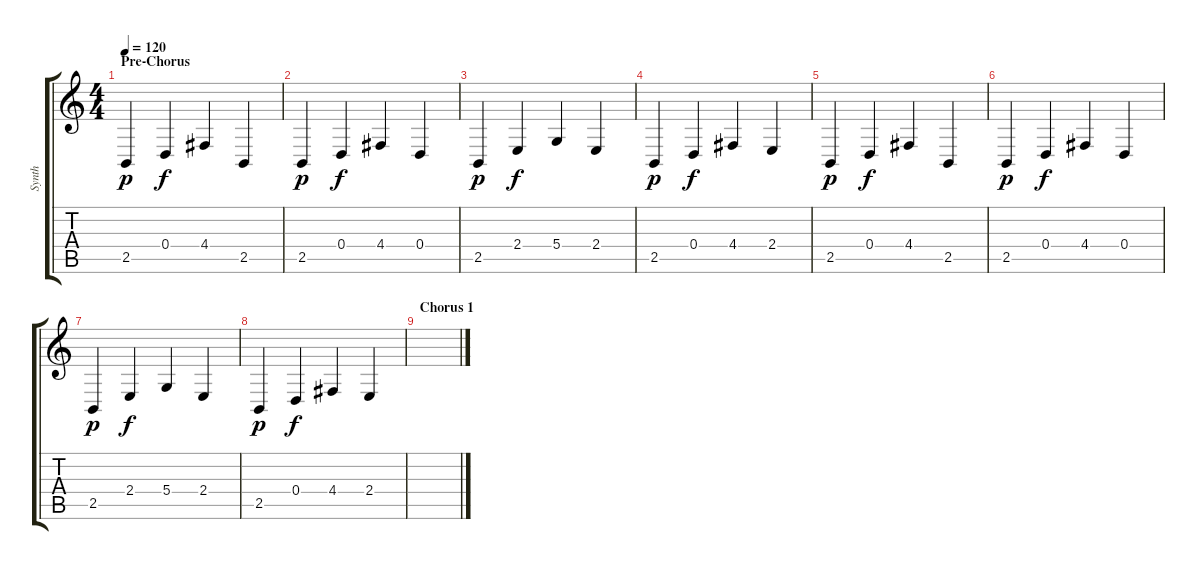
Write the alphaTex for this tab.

\track ("Synth" "Synth") {instrument fx4atmosphere}
\staff {score tabs}
\tuning (E4 B3 G3 D3 A2 E2) {hide}
\ts (4 4)
\section ("" "Pre-Chorus")
\tempo 120
\clef g2
\ks c
2.5.4{dy p} 0.4.4{dy f} 4.4.4 2.5.4 |
2.5.4{dy p} 0.4.4{dy f} 4.4.4 0.4.4 |
2.5.4{dy p} 2.4.4{dy f} 5.4.4 2.4.4 |
2.5.4{dy p} 0.4.4{dy f} 4.4.4 2.4.4 |
2.5.4{dy p} 0.4.4{dy f} 4.4.4 2.5.4 |
2.5.4{dy p} 0.4.4{dy f} 4.4.4 0.4.4 |
2.5.4{dy p} 2.4.4{dy f} 5.4.4 2.4.4 |
2.5.4{dy p} 0.4.4{dy f} 4.4.4 2.4.4 |
\section ("" "Chorus 1")
